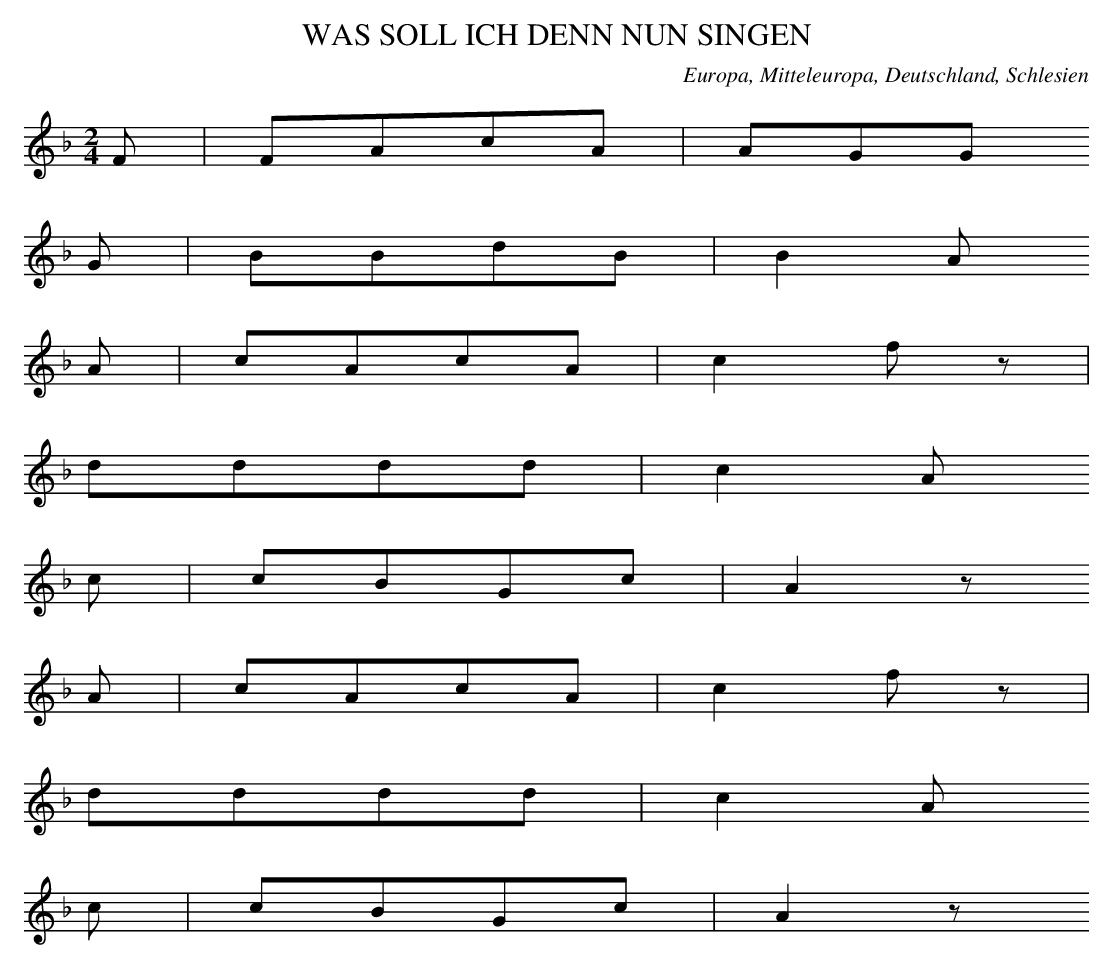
X:1
T: WAS SOLL ICH DENN NUN SINGEN
O: Europa, Mitteleuropa, Deutschland, Schlesien
M: 2/4
L: 1/8
K: F
F | FAcA | AGG
G | BBdB | B2A
A | cAcA | c2fz |
dddd | c2A
c | cBGc | A2z
A | cAcA | c2fz |
dddd | c2A
c | cBGc | A2z
